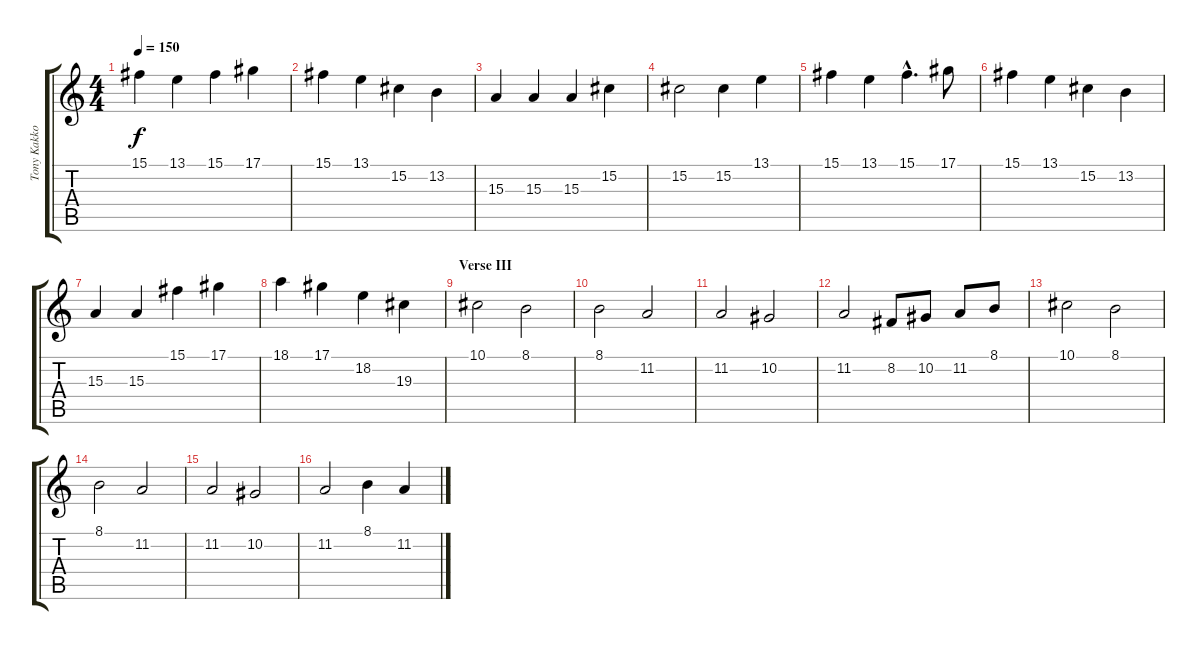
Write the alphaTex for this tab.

\track ("Tony Kakko - Vocals" "Tony Kakko") {instrument lead1square}
\staff {score tabs}
\tuning (Eb4 Bb3 Gb3 Db3 Ab2 Eb2) {hide}
\ts (4 4)
\tempo 150
\clef g2
\ks c
15.1.4{dy f} 13.1.4 15.1.4 17.1.4 |
15.1.4 13.1.4 15.2.4 13.2.4 |
15.3.4 15.3.4 15.3.4 15.2.4 |
15.2.2 15.2.4 13.1.4 |
15.1.4 13.1.4 15.1{hac}.4{d} 17.1.8 |
15.1.4 13.1.4 15.2.4 13.2.4 |
15.3.4 15.3.4 15.1.4 17.1.4 |
18.1.4 17.1.4 18.2.4 19.3.4 |
\section ("" "Verse III")
10.1.2 8.1.2 |
8.1.2 11.2.2 |
11.2.2 10.2.2 |
11.2.2 8.2.8 10.2.8 11.2.8 8.1.8 |
10.1.2 8.1.2 |
8.1.2 11.2.2 |
11.2.2 10.2.2 |
11.2.2 8.1.4 11.2.4
